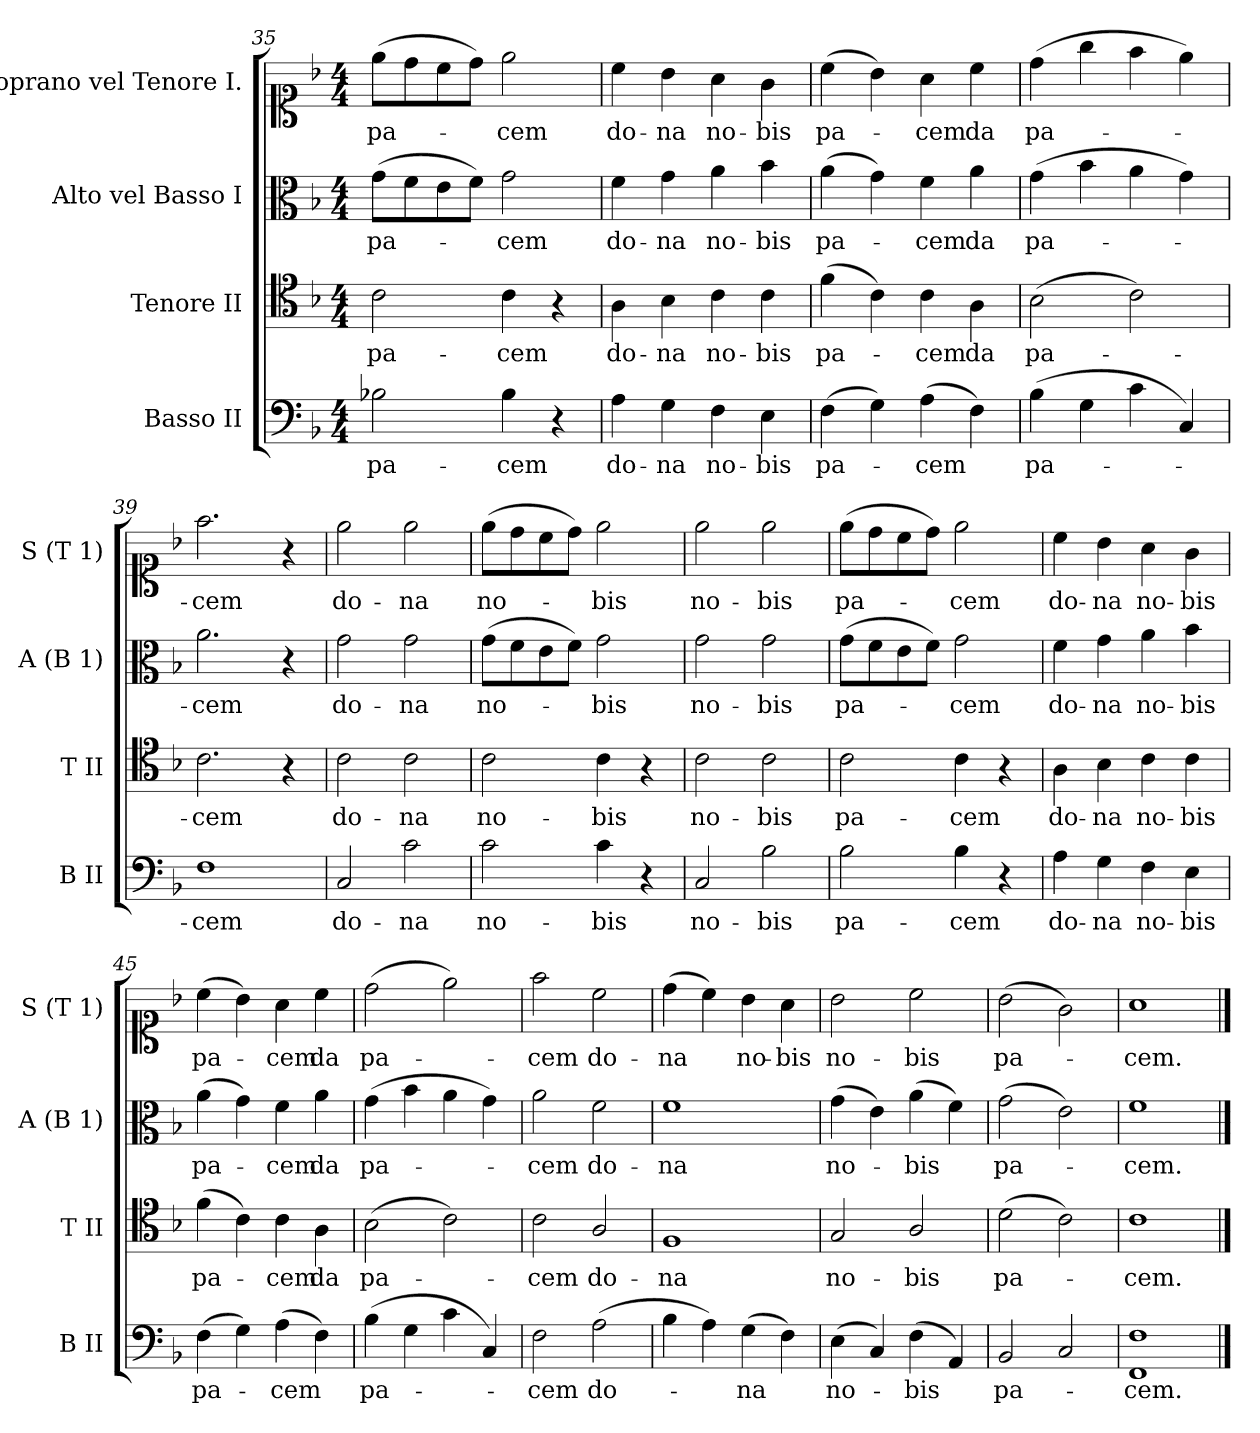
**kern	**text	**kern	**text	**kern	**text	**kern	**text
*part4	*part4	*part3	*part3	*part2	*part2	*part1	*part1
*staff4	*staff4	*staff3	*staff3	*staff2	*staff2	*staff1	*staff1
*I"Basso II	*	*I"Tenore II	*	*I"Alto vel Basso I	*	*I"Soprano vel Tenore I.	*
*I'B II	*	*I'T II	*	*I'A (B 1)	*	*I'S (T 1)	*
*clefF4	*	*clefC4	*	*clefC3	*	*clefC1	*
*k[b-]	*	*k[b-]	*	*k[b-]	*	*k[b-]	*
*M4/4	*	*M4/4	*	*M4/4	*	*M4/4	*
=35	=35	=35	=35	=35	=35	=35	=35
2B-X\	pa-	2c\	pa-	(>8g\L	pa-	(>8ee\L	pa-
.	.	.	.	8f\	.	8dd\	.
.	.	.	.	8e\	.	8cc\	.
.	.	.	.	8f\J)	.	8dd\J)	.
4B-\	-cem	4c\	-cem	2g\	-cem	2ee\	-cem
4r	.	4r	.	.	.	.	.
=36	=36	=36	=36	=36	=36	=36	=36
4A\	do-	4A\	do-	4f\	do-	4cc\	do-
4G\	-na	4B-\	-na	4g\	-na	4b-\	-na
4F\	no-	4c\	no-	4a\	no-	4a\	no-
4E\	-bis	4c\	-bis	4b-\	-bis	4g\	-bis
=37	=37	=37	=37	=37	=37	=37	=37
(>4F\	pa-	(>4f\	pa-	(>4a\	pa-	(>4cc\	pa-
4G\)	.	4c\)	.	4g\)	.	4b-\)	.
(>4A\	-cem	4c\	-cem	4f\	-cem	4a\	-cem
4F\)	.	4A\	da	4a\	da	4cc\	da
=38	=38	=38	=38	=38	=38	=38	=38
(>4B-\	pa-	(>2B-\	pa-	(>4g\	pa-	(>4dd\	pa-
4G\	.	.	.	4b-\	.	4gg\	.
4c\	.	2c\)	.	4a\	.	4ff\	.
4C/)	.	.	.	4g\)	.	4ee\)	.
=39	=39	=39	=39	=39	=39	=39	=39
1F	-cem	2.c\	-cem	2.a\	-cem	2.ff\	-cem
.	.	4r	.	4r	.	4r	.
=40	=40	=40	=40	=40	=40	=40	=40
2C/	do-	2c\	do-	2g\	do-	2ee\	do-
2c\	-na	2c\	-na	2g\	-na	2ee\	-na
=41	=41	=41	=41	=41	=41	=41	=41
2c\	no-	2c\	no-	(>8g\L	no-	(>8ee\L	no-
.	.	.	.	8f\	.	8dd\	.
.	.	.	.	8e\	.	8cc\	.
.	.	.	.	8f\J)	.	8dd\J)	.
4c\	-bis	4c\	-bis	2g\	-bis	2ee\	-bis
4r	.	4r	.	.	.	.	.
=42	=42	=42	=42	=42	=42	=42	=42
2C/	no-	2c\	no-	2g\	no-	2ee\	no-
2B-\	-bis	2c\	-bis	2g\	-bis	2ee\	-bis
=43	=43	=43	=43	=43	=43	=43	=43
2B-\	pa-	2c\	pa-	(>8g\L	pa-	(>8ee\L	pa-
.	.	.	.	8f\	.	8dd\	.
.	.	.	.	8e\	.	8cc\	.
.	.	.	.	8f\J)	.	8dd\J)	.
4B-\	-cem	4c\	-cem	2g\	-cem	2ee\	-cem
4r	.	4r	.	.	.	.	.
=44	=44	=44	=44	=44	=44	=44	=44
4A\	do-	4A\	do-	4f\	do-	4cc\	do-
4G\	-na	4B-\	-na	4g\	-na	4b-\	-na
4F\	no-	4c\	no-	4a\	no-	4a\	no-
4E\	-bis	4c\	-bis	4b-\	-bis	4g\	-bis
=45	=45	=45	=45	=45	=45	=45	=45
(>4F\	pa-	(4f\	pa-	(>4a\	pa-	(>4cc\	pa-
4G\)	.	4c\)	.	4g\)	.	4b-\)	.
(>4A\	-cem	4c\	-cem	4f\	-cem	4a\	-cem
4F\)	.	4A\	da	4a\	da	4cc\	da
=46	=46	=46	=46	=46	=46	=46	=46
(>4B-\	pa-	(2B-\	pa-	(>4g\	pa-	(>2dd\	pa-
4G\	.	.	.	4b-\	.	.	.
4c\	.	2c\)	.	4a\	.	2ee\)	.
4C/)	.	.	.	4g\)	.	.	.
=47	=47	=47	=47	=47	=47	=47	=47
2F\	-cem	2c\	-cem	2a\	-cem	2ff\	-cem
(>2A\	do-	2A/	do-	2f\	do-	2cc\	do-
=48	=48	=48	=48	=48	=48	=48	=48
4B-\	.	1F	-na	1f	-na	(>4dd\	-na
4A\)	.	.	.	.	.	4cc\)	.
(>4G\	-na	.	.	.	.	4b-\	no-
4F\)	.	.	.	.	.	4a\	-bis
=49	=49	=49	=49	=49	=49	=49	=49
(>4E\	no-	2G/	no-	(>4g\	no-	2b-\	no-
4C/)	.	.	.	4e\)	.	.	.
(>4F\	-bis	2A/	-bis	(>4a\	-bis	2cc\	-bis
4AA/)	.	.	.	4f\)	.	.	.
=50	=50	=50	=50	=50	=50	=50	=50
2BB-/	pa-	(2d\	pa-	(>2g\	pa-	(>2b-\	pa-
2C/	.	2c\)	.	2e\)	.	2g\)	.
=51	=51	=51	=51	=51	=51	=51	=51
1FF 1F	-cem.	1c	-cem.	1f	-cem.	1a	-cem.
==	==	==	==	==	==	==	==
*-	*-	*-	*-	*-	*-	*-	*-
